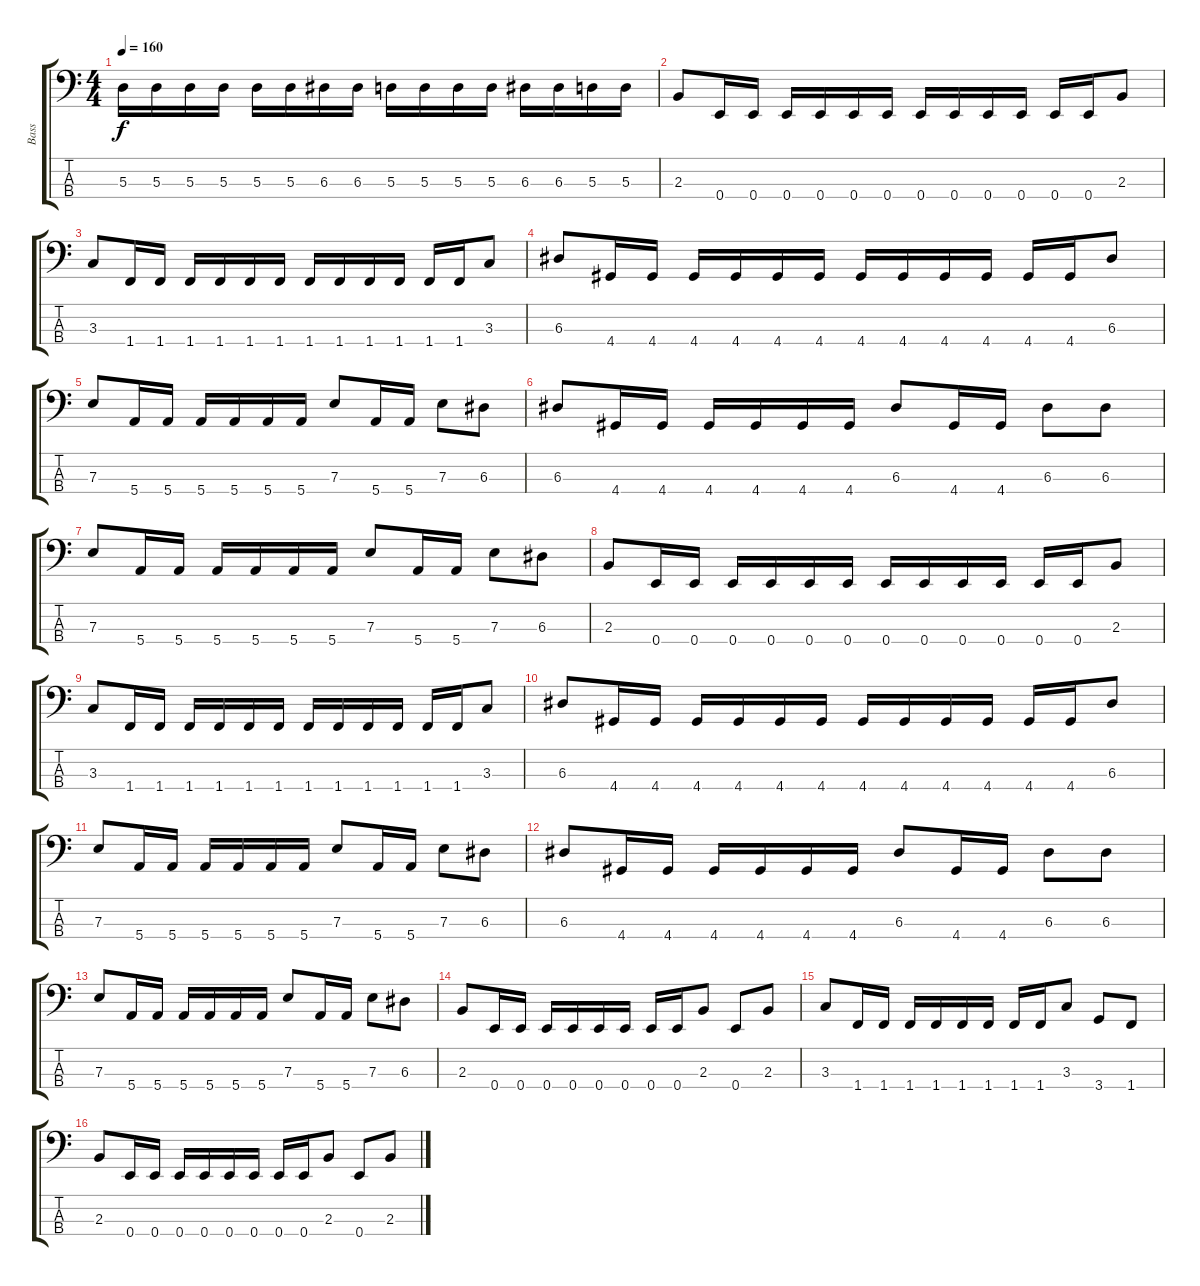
\track ("Bass" "Bass") {instrument electricbasspick}
\staff {score tabs}
\tuning (G2 D2 A1 E1) {hide}
\ts (4 4)
\tempo 160
\clef f4
\ks c
5.3.16{dy f} 5.3.16 5.3.16 5.3.16 5.3.16 5.3.16 6.3.16 6.3.16 5.3.16 5.3.16 5.3.16 5.3.16 6.3.16 6.3.16 5.3.16 5.3.16 |
2.3.8 0.4.16 0.4.16 0.4.16 0.4.16 0.4.16 0.4.16 0.4.16 0.4.16 0.4.16 0.4.16 0.4.16 0.4.16 2.3.8 |
3.3.8 1.4.16 1.4.16 1.4.16 1.4.16 1.4.16 1.4.16 1.4.16 1.4.16 1.4.16 1.4.16 1.4.16 1.4.16 3.3.8 |
6.3.8 4.4.16 4.4.16 4.4.16 4.4.16 4.4.16 4.4.16 4.4.16 4.4.16 4.4.16 4.4.16 4.4.16 4.4.16 6.3.8 |
7.3.8 5.4.16 5.4.16 5.4.16 5.4.16 5.4.16 5.4.16 7.3.8 5.4.16 5.4.16 7.3.8 6.3.8 |
6.3.8 4.4.16 4.4.16 4.4.16 4.4.16 4.4.16 4.4.16 6.3.8 4.4.16 4.4.16 6.3.8 6.3.8 |
7.3.8 5.4.16 5.4.16 5.4.16 5.4.16 5.4.16 5.4.16 7.3.8 5.4.16 5.4.16 7.3.8 6.3.8 |
2.3.8 0.4.16 0.4.16 0.4.16 0.4.16 0.4.16 0.4.16 0.4.16 0.4.16 0.4.16 0.4.16 0.4.16 0.4.16 2.3.8 |
3.3.8 1.4.16 1.4.16 1.4.16 1.4.16 1.4.16 1.4.16 1.4.16 1.4.16 1.4.16 1.4.16 1.4.16 1.4.16 3.3.8 |
6.3.8 4.4.16 4.4.16 4.4.16 4.4.16 4.4.16 4.4.16 4.4.16 4.4.16 4.4.16 4.4.16 4.4.16 4.4.16 6.3.8 |
7.3.8 5.4.16 5.4.16 5.4.16 5.4.16 5.4.16 5.4.16 7.3.8 5.4.16 5.4.16 7.3.8 6.3.8 |
6.3.8 4.4.16 4.4.16 4.4.16 4.4.16 4.4.16 4.4.16 6.3.8 4.4.16 4.4.16 6.3.8 6.3.8 |
7.3.8 5.4.16 5.4.16 5.4.16 5.4.16 5.4.16 5.4.16 7.3.8 5.4.16 5.4.16 7.3.8 6.3.8 |
2.3.8 0.4.16 0.4.16 0.4.16 0.4.16 0.4.16 0.4.16 0.4.16 0.4.16 2.3.8 0.4.8 2.3.8 |
3.3.8 1.4.16 1.4.16 1.4.16 1.4.16 1.4.16 1.4.16 1.4.16 1.4.16 3.3.8 3.4.8 1.4.8 |
2.3.8 0.4.16 0.4.16 0.4.16 0.4.16 0.4.16 0.4.16 0.4.16 0.4.16 2.3.8 0.4.8 2.3.8
